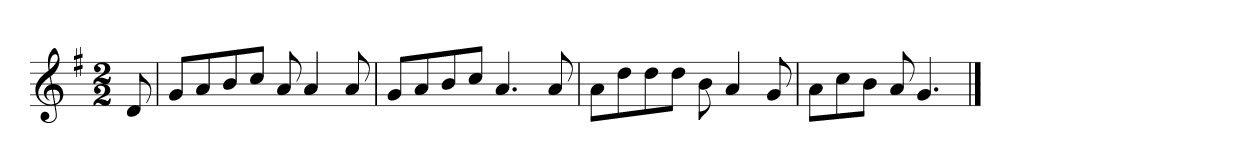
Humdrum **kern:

**kern
*part1
*staff1
*k[f#]
*M2/2
*MM120
=
8d
=1
8gL
8a
8b
8ccJ
8a
4a
8a
=2
8gL
8a
8b
8ccJ
4.a
8a
=3
8aL
8dd
8dd
8ddJ
8b
4a
8g
=4
8aL
8cc
8bJ
8a
4.g
==
*-
